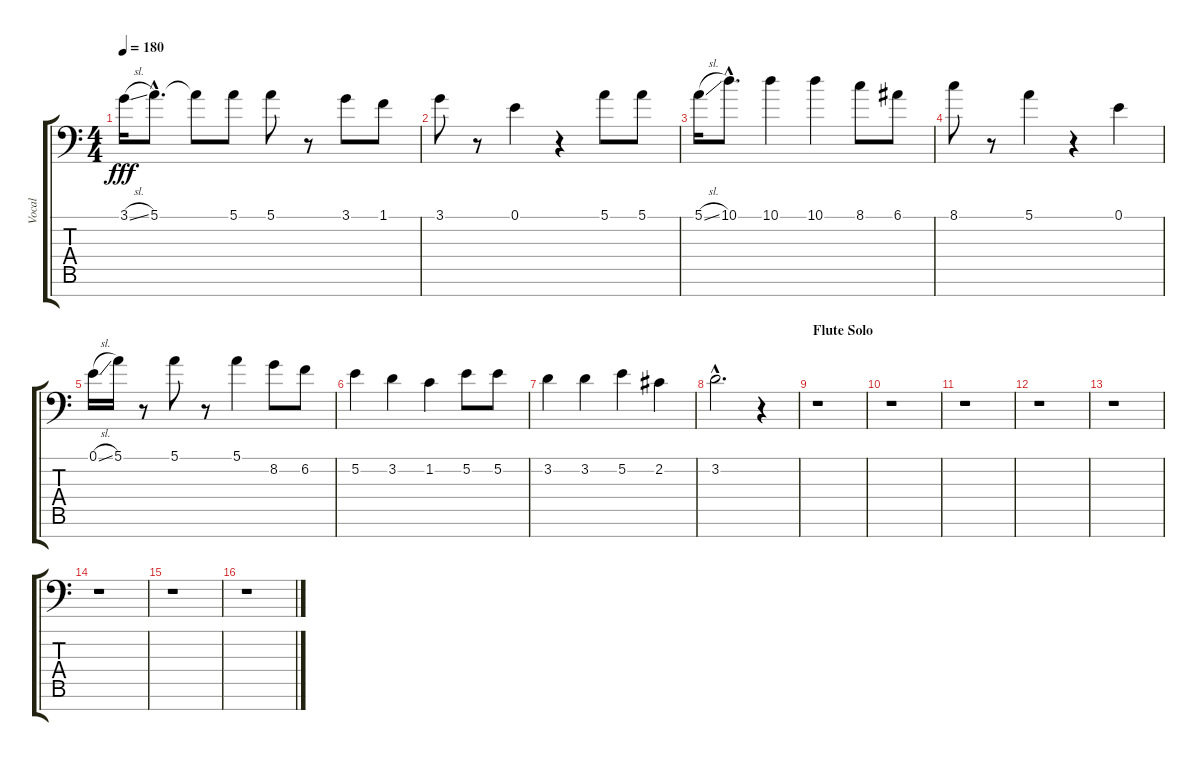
\track ("Vocal" "Vocal") {instrument flute}
\staff {score tabs}
\tuning (E4 B3 G3 D3 A2 E2 C-1) {hide}
\ts (4 4)
\tempo 180
\clef f4
\ks c
3.1{sl}.16{dy fff} 5.1{hac}.8{d} 5.1{t}.8 5.1.8 5.1.8 r.8 3.1.8 1.1.8 |
3.1.8 r.8 0.1.4 r.4 5.1.8 5.1.8 |
5.1{sl}.16 10.1{hac}.8{d} 10.1.4 10.1.4 8.1.8 6.1.8 |
8.1.8 r.8 5.1.4 r.4 0.1.4 |
0.1{sl}.16 5.1.16 r.8 5.1.8 r.8 5.1.4 8.2.8 6.2.8 |
5.2.4 3.2.4 1.2.4 5.2.8 5.2.8 |
3.2.4 3.2.4 5.2.4 2.2.4 |
3.2{hac}.2{d} r.4 |
\section ("" "Flute Solo")
r.1 |
r.1 |
r.1 |
r.1 |
r.1 |
r.1 |
r.1 |
r.1
